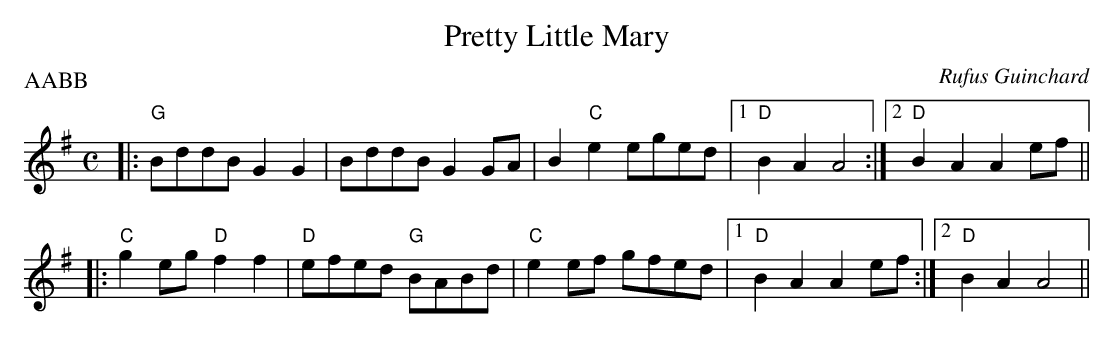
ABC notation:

X:1
T:Pretty Little Mary
C: Rufus Guinchard
M:C
L:1/8
P: AABB
K:G
|: "G"BddB G2G2  |BddB G2GA      |B2 "C"e2 eged |1 "D"B2A2A4    :|2 "D"B2A2A2ef ||
|: "C"g2eg"D"f2f2|"D"efed "G"BABd|"C"e2 ef gfed |1 "D"B2A2A2 ef :|2 "D"B2 A2A4 ||
